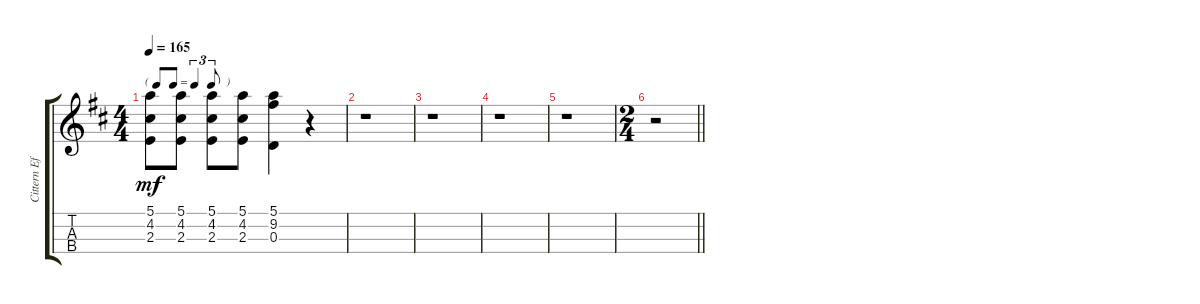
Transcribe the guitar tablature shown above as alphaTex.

\track ("Cittern Effect" "Cittern Ef") {instrument koto}
\staff {score tabs}
\tuning (E5 A4 D4 G3) {hide}
\ts (4 4)
\tf triplet8th
\tempo 165
\clef g2
\ks d
(5.1 4.2 2.3).8{dy mf} (5.1 4.2 2.3).8 (5.1 4.2 2.3).8 (5.1 4.2 2.3).8 (5.1 9.2 0.3).4 r.4 |
r.1 |
r.1 |
r.1 |
r.1 |
\ts (2 4)
\barLineRight lightlight
r.2
